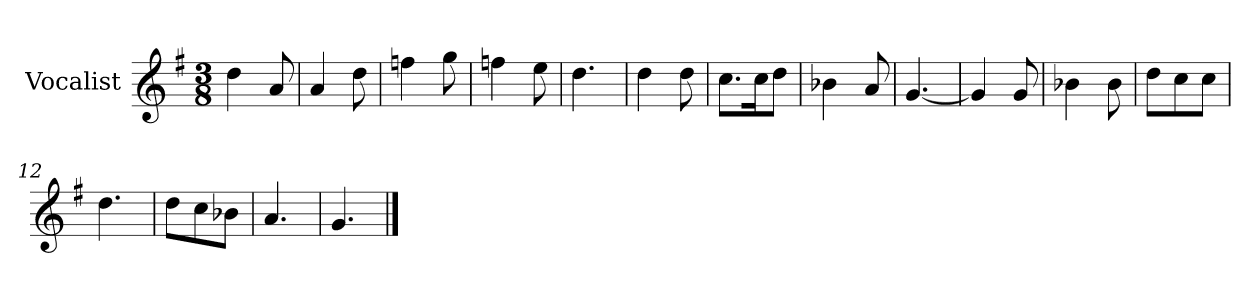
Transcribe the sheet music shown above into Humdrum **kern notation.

**kern
*part1
*staff1
*I"Vocalist
*k[f#]
*G:
*M3/8
=
4dd
8a
=1
4a
8dd
=2
4ffn
8gg
=3
4ffn
8ee
=4
4.dd
=5
4dd
8dd
=6
8.ccL
16ccK
8ddJ
=7
4b-X
8a
=8
[4.g
=9
4g]
8g
=10
4b-X
8b-
=11
8ddL
8cc
8ccJ
=12
4.dd
=13
8ddL
8cc
8b-XJ
=14
4.a
=15
4.g
==
*-
